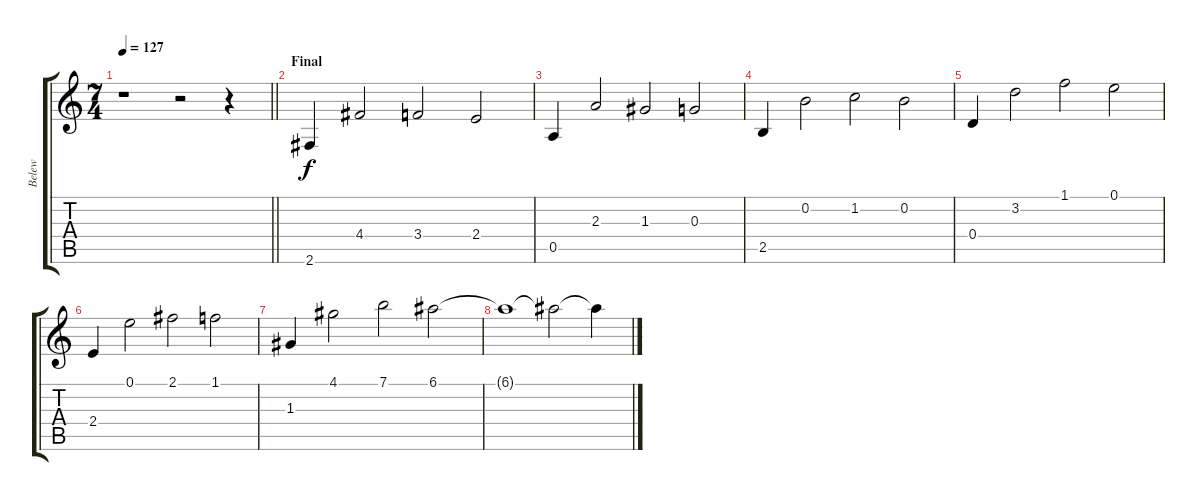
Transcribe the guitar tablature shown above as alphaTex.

\track ("Belew" "Belew") {instrument distortionguitar}
\staff {score tabs}
\tuning (E4 B3 G3 D3 A2 E2) {hide}
\ts (7 4)
\tempo 127
\clef g2
\barLineRight lightlight
\ks c
r.1{dy f} r.2 r.4 |
\section ("" "Final")
2.6.4 4.4.2 3.4.2 2.4.2 |
0.5.4 2.3.2 1.3.2 0.3.2 |
2.5.4 0.2.2 1.2.2 0.2.2 |
0.4.4 3.2.2 1.1.2 0.1.2 |
2.4.4 0.1.2 2.1.2 1.1.2 |
1.3.4 4.1.2 7.1.2 6.1.2 |
6.1{t}.1 6.1{t}.2 6.1{t}.4
